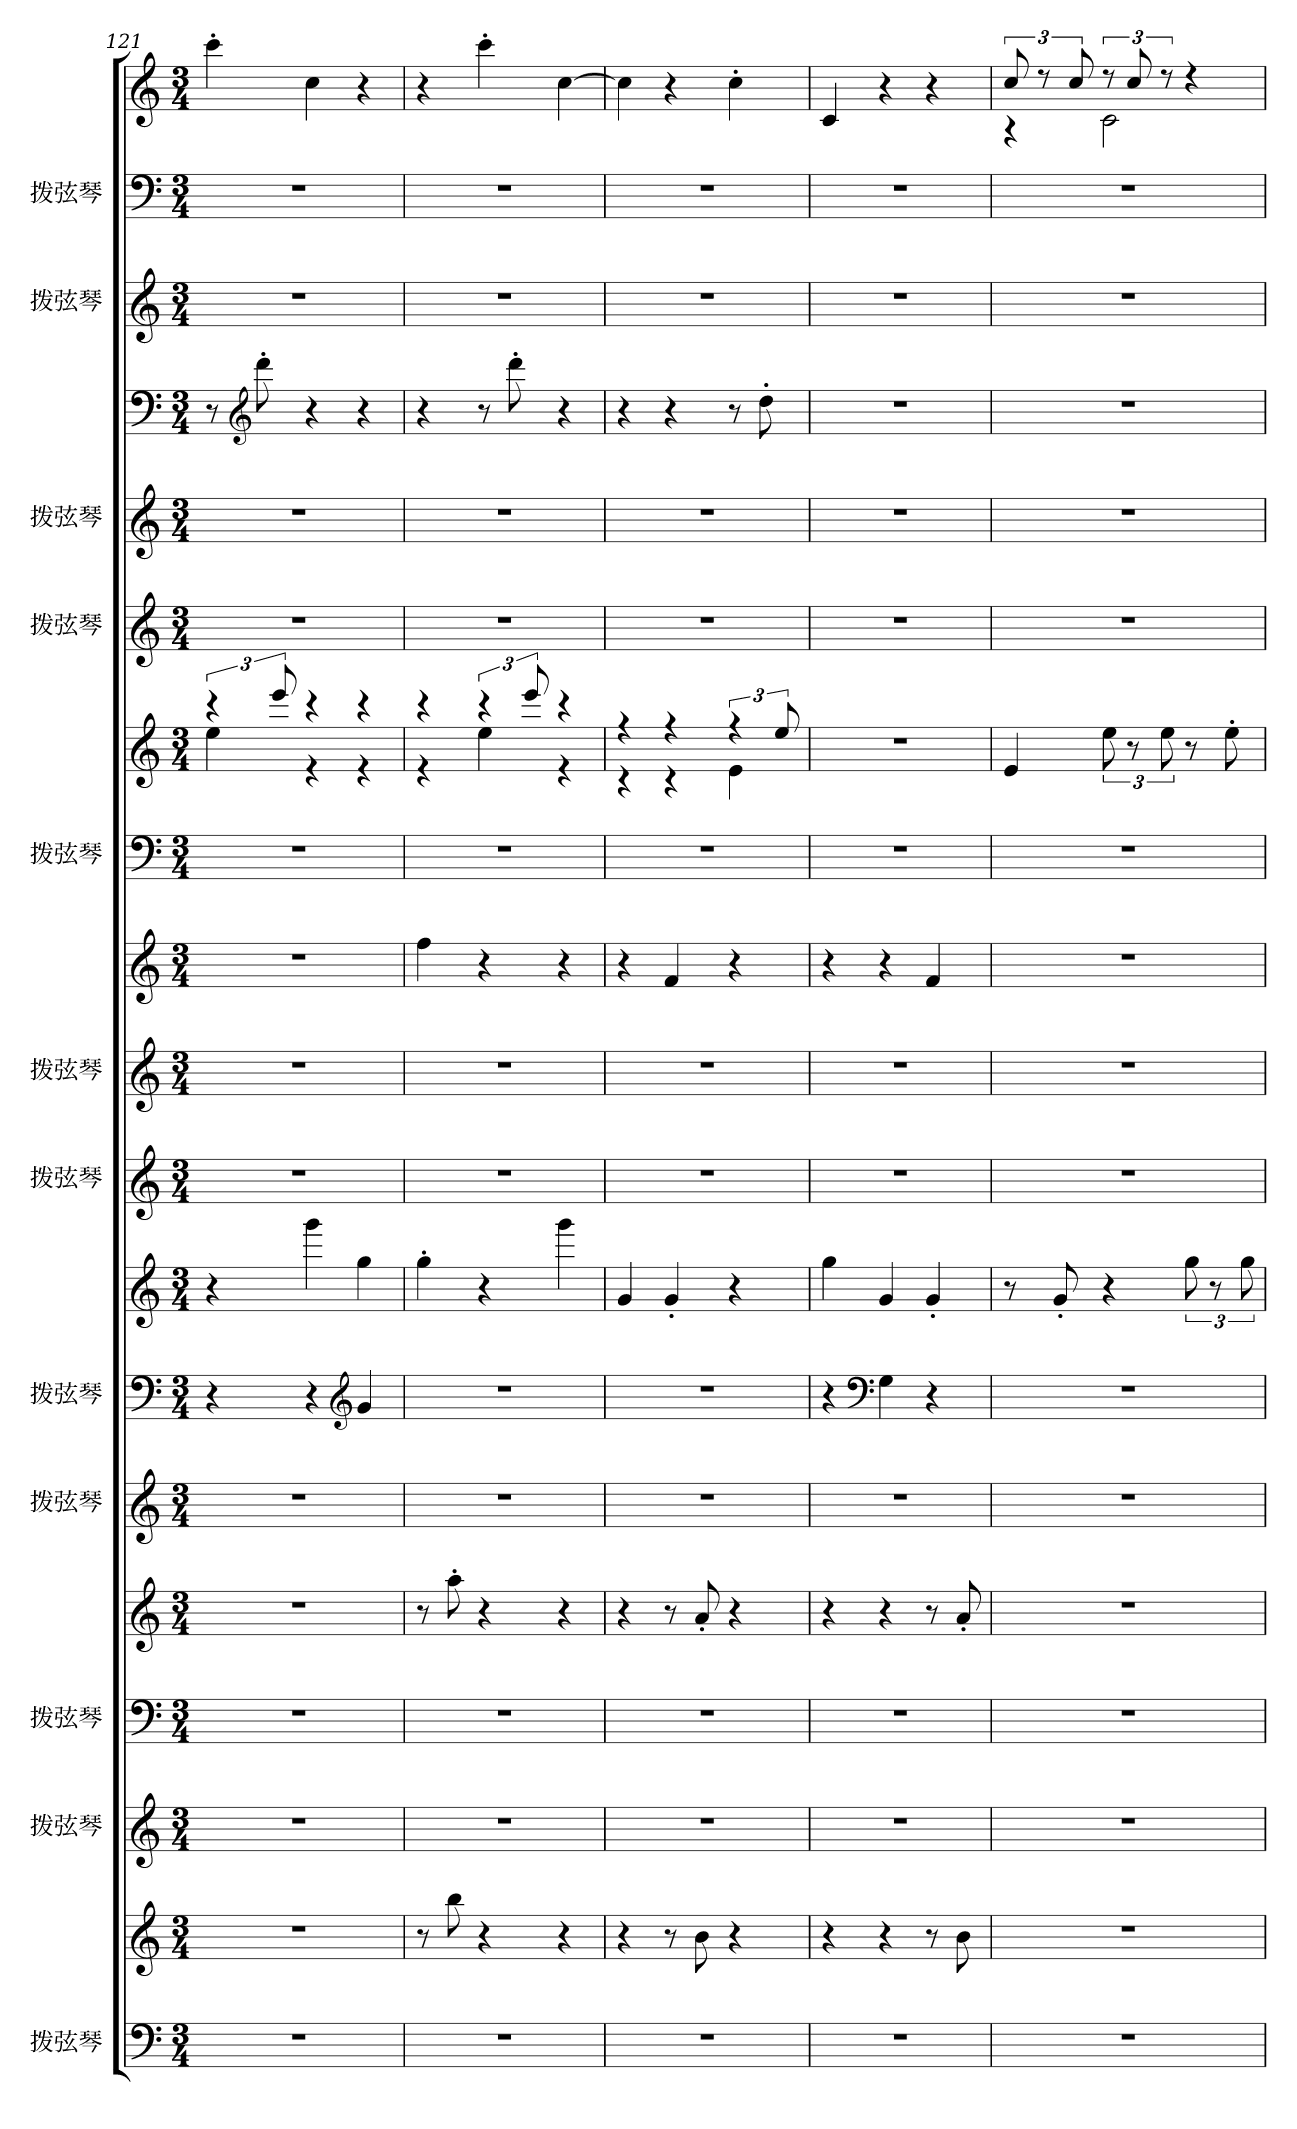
**kern	**kern	**kern	**kern	**kern	**kern	**kern	**kern	**kern	**kern	**kern	**kern	**kern	**kern	**kern	**kern	**kern	**kern	**kern
*part12	*part12	*part11	*part10	*part10	*part9	*part8	*part8	*part7	*part6	*part6	*part5	*part5	*part4	*part3	*part3	*part2	*part1	*part1
*staff19	*staff18	*staff17	*staff16	*staff15	*staff14	*staff13	*staff12	*staff11	*staff10	*staff9	*staff8	*staff7	*staff6	*staff5	*staff4	*staff3	*staff2	*staff1
*I"拨弦琴	*	*I"拨弦琴	*I"拨弦琴	*	*I"拨弦琴	*I"拨弦琴	*	*I"拨弦琴	*I"拨弦琴	*	*I"拨弦琴	*	*I"拨弦琴	*I"拨弦琴	*	*I"拨弦琴	*I"拨弦琴	*
*clefF4	*clefG2	*clefG2	*clefF4	*clefG2	*clefG2	*clefF4	*clefG2	*clefG2	*clefG2	*clefG2	*clefF4	*clefG2	*clefG2	*clefG2	*clefF4	*clefG2	*clefF4	*clefG2
*k[]	*k[]	*k[]	*k[]	*k[]	*k[]	*k[]	*k[]	*k[]	*k[]	*k[]	*k[]	*k[]	*k[]	*k[]	*k[]	*k[]	*k[]	*k[]
*M3/4	*M3/4	*M3/4	*M3/4	*M3/4	*M3/4	*M3/4	*M3/4	*M3/4	*M3/4	*M3/4	*M3/4	*M3/4	*M3/4	*M3/4	*M3/4	*M3/4	*M3/4	*M3/4
=121	=121	=121	=121	=121	=121	=121	=121	=121	=121	=121	=121	=121	=121	=121	=121	=121	=121	=121
*	*	*	*	*	*	*	*	*	*	*	*	*^	*	*	*	*	*	*
2.r	2.r	2.r	2.r	2.r	2.r	4r	4r	2.r	2.r	2.r	2.r	6r	4ee\	2.r	2.r	8r	2.r	2.r	4ccc'\
*	*	*	*	*	*	*	*	*	*	*	*	*	*	*	*	*clefG2	*	*	*
.	.	.	.	.	.	.	.	.	.	.	.	.	.	.	.	8ddd'\	.	.	.
.	.	.	.	.	.	.	.	.	.	.	.	12eee/	.	.	.	.	.	.	.
.	.	.	.	.	.	4r	4ggg\	.	.	.	.	4r	4r	.	.	4r	.	.	4cc\
*	*	*	*	*	*	*clefG2	*	*	*	*	*	*	*	*	*	*	*	*	*
.	.	.	.	.	.	4g/	4gg\	.	.	.	.	4r	4r	.	.	4r	.	.	4r
!!LO:PB:g=z
=122	=122	=122	=122	=122	=122	=122	=122	=122	=122	=122	=122	=122	=122	=122	=122	=122	=122	=122	=122
2.r	8r	2.r	2.r	8r	2.r	2.r	4gg'\	2.r	2.r	4ff\	2.r	4r	4r	2.r	2.r	4r	2.r	2.r	4r
.	8bb\	.	.	8aa'\	.	.	.	.	.	.	.	.	.	.	.	.	.	.	.
.	4r	.	.	4r	.	.	4r	.	.	4r	.	6r	4ee\	.	.	8r	.	.	4ccc'\
.	.	.	.	.	.	.	.	.	.	.	.	.	.	.	.	8ddd'\	.	.	.
.	.	.	.	.	.	.	.	.	.	.	.	12eee/	.	.	.	.	.	.	.
.	4r	.	.	4r	.	.	4ggg\	.	.	4r	.	4r	4r	.	.	4r	.	.	[4cc\
=123	=123	=123	=123	=123	=123	=123	=123	=123	=123	=123	=123	=123	=123	=123	=123	=123	=123	=123	=123
2.r	4r	2.r	2.r	4r	2.r	2.r	4g/	2.r	2.r	4r	2.r	4r	4r	2.r	2.r	4r	2.r	2.r	4cc\]
.	8r	.	.	8r	.	.	4g'/	.	.	4f/	.	4r	4r	.	.	4r	.	.	4r
.	8b\	.	.	8a'/	.	.	.	.	.	.	.	.	.	.	.	.	.	.	.
.	4r	.	.	4r	.	.	4r	.	.	4r	.	6r	4e\	.	.	8r	.	.	4cc'\
.	.	.	.	.	.	.	.	.	.	.	.	.	.	.	.	8dd'\	.	.	.
.	.	.	.	.	.	.	.	.	.	.	.	12ee/	.	.	.	.	.	.	.
*	*	*	*	*	*	*	*	*	*	*	*	*v	*v	*	*	*	*	*	*
=124	=124	=124	=124	=124	=124	=124	=124	=124	=124	=124	=124	=124	=124	=124	=124	=124	=124	=124
2.r	4r	2.r	2.r	4r	2.r	4r	4gg\	2.r	2.r	4r	2.r	2.r	2.r	2.r	2.r	2.r	2.r	4c/
*	*	*	*	*	*	*clefF4	*	*	*	*	*	*	*	*	*	*	*	*
.	4r	.	.	4r	.	4G\	4g/	.	.	4r	.	.	.	.	.	.	.	4r
.	8r	.	.	8r	.	4r	4g'/	.	.	4f/	.	.	.	.	.	.	.	4r
.	8b\	.	.	8a'/	.	.	.	.	.	.	.	.	.	.	.	.	.	.
=125	=125	=125	=125	=125	=125	=125	=125	=125	=125	=125	=125	=125	=125	=125	=125	=125	=125	=125
*	*	*	*	*	*	*	*	*	*	*	*	*	*	*	*	*	*	*^
2.r	2.r	2.r	2.r	2.r	2.r	2.r	8r	2.r	2.r	2.r	2.r	4e/	2.r	2.r	2.r	2.r	2.r	12cc/	4r
.	.	.	.	.	.	.	.	.	.	.	.	.	.	.	.	.	.	12r	.
.	.	.	.	.	.	.	8g'/	.	.	.	.	.	.	.	.	.	.	.	.
.	.	.	.	.	.	.	.	.	.	.	.	.	.	.	.	.	.	12cc/	.
.	.	.	.	.	.	.	4r	.	.	.	.	12ee\	.	.	.	.	.	12r	2c\
.	.	.	.	.	.	.	.	.	.	.	.	12r	.	.	.	.	.	12cc/	.
.	.	.	.	.	.	.	.	.	.	.	.	12ee\	.	.	.	.	.	12r	.
.	.	.	.	.	.	.	12gg\	.	.	.	.	8r	.	.	.	.	.	4r	.
.	.	.	.	.	.	.	12r	.	.	.	.	.	.	.	.	.	.	.	.
.	.	.	.	.	.	.	.	.	.	.	.	8ee'\	.	.	.	.	.	.	.
.	.	.	.	.	.	.	12gg\	.	.	.	.	.	.	.	.	.	.	.	.
*	*	*	*	*	*	*	*	*	*	*	*	*	*	*	*	*	*	*v	*v
=	=	=	=	=	=	=	=	=	=	=	=	=	=	=	=	=	=	=
*-	*-	*-	*-	*-	*-	*-	*-	*-	*-	*-	*-	*-	*-	*-	*-	*-	*-	*-
